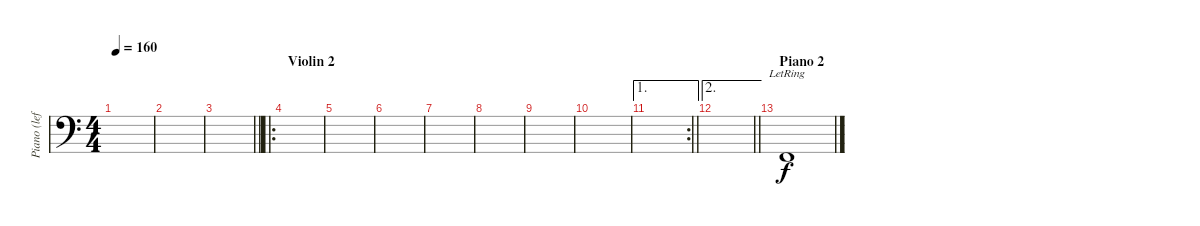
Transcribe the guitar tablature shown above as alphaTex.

\track ("Piano (left hand)" "Piano (lef") {instrument electricgrandpiano}
\staff {score}
\tuning (E4 B3 G3 D3 A2 E2 Bb1) {hide}
\ts (4 4)
\tempo 160
\clef f4
\ks c
|
|
\barLineRight lightlight
|
\ro
\section ("" "Violin 2")
|
|
|
|
|
|
|
\ae 1
\rc 2
\barLineRight lightlight
|
\ae 2
\barLineRight lightlight
|
\section ("" "Piano 2")
7.7{lr}.1
